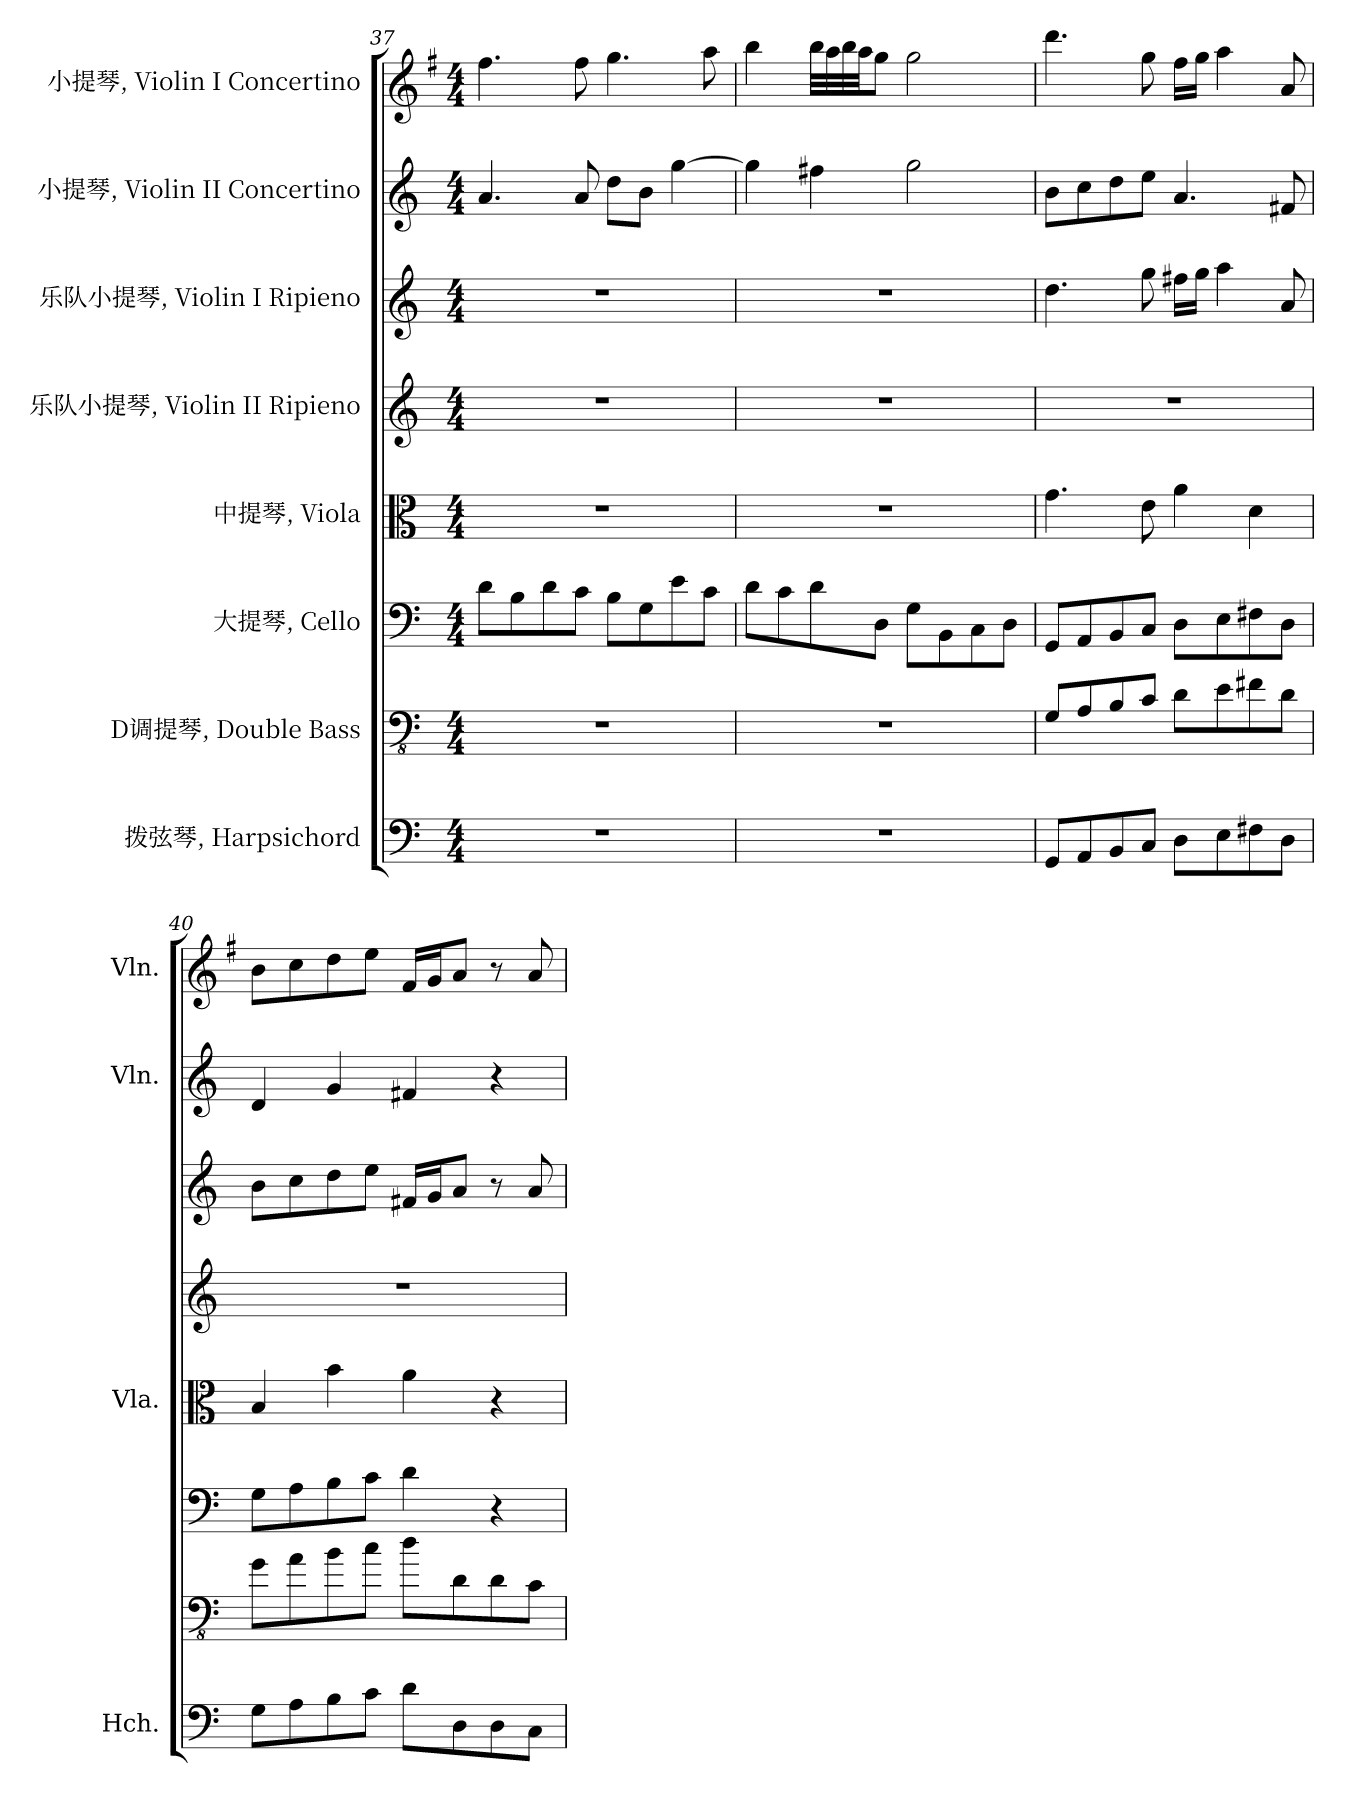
**kern	**kern	**kern	**kern	**kern	**kern	**kern	**kern
*part8	*part7	*part6	*part5	*part4	*part3	*part2	*part1
*staff8	*staff7	*staff6	*staff5	*staff4	*staff3	*staff2	*staff1
*I"拨弦琴, Harpsichord	*I"D调提琴, Double Bass	*I"大提琴, Cello	*I"中提琴, Viola	*I"乐队小提琴, Violin II Ripieno	*I"乐队小提琴, Violin I Ripieno	*I"小提琴, Violin II Concertino	*I"小提琴, Violin I Concertino
*I'Hch.	*	*	*I'Vla.	*	*	*I'Vln.	*I'Vln.
*clefF4	*clefFv4	*clefF4	*clefC3	*clefG2	*clefG2	*clefG2	*clefG2
*	*ITrd7c12	*	*	*	*	*	*
*k[]	*k[]	*k[]	*k[]	*k[]	*k[]	*k[]	*k[f#]
*M4/4	*M4/4	*M4/4	*M4/4	*M4/4	*M4/4	*M4/4	*M4/4
=37	=37	=37	=37	=37	=37	=37	=37
1r	1r	8d\L	1r	1r	1r	4.a/	4.ff#\
.	.	8B\	.	.	.	.	.
.	.	8d\	.	.	.	.	.
.	.	8c\J	.	.	.	8a/	8ff#\
.	.	8B\L	.	.	.	8dd\L	4.gg\
.	.	8G\	.	.	.	8b\J	.
.	.	8e\	.	.	.	[4gg\	.
.	.	8c\J	.	.	.	.	8aa\
!!LO:PB:g=z
=38	=38	=38	=38	=38	=38	=38	=38
1r	1r	8d\L	1r	1r	1r	4gg\]	4bb\
.	.	8c\	.	.	.	.	.
.	.	8d\	.	.	.	4ff#X\	32bb\LLL
.	.	.	.	.	.	.	32aa\
.	.	.	.	.	.	.	32bb\
.	.	.	.	.	.	.	32aa\JJ
.	.	8D\J	.	.	.	.	8gg\J
.	.	8G\L	.	.	.	2gg\	2gg\
.	.	8BB\	.	.	.	.	.
.	.	8C\	.	.	.	.	.
.	.	8D\J	.	.	.	.	.
=39	=39	=39	=39	=39	=39	=39	=39
8GG/L	8GGG/L	8GG/L	4.g\	1r	4.dd\	8b\L	4.ddd\
8AA/	8AAA/	8AA/	.	.	.	8cc\	.
8BB/	8BBB/	8BB/	.	.	.	8dd\	.
8C/J	8CC/J	8C/J	8e\	.	8gg\	8ee\J	8gg\
8D\L	8DD\L	8D\L	4a\	.	16ff#X\LL	4.a/	16ff#\LL
.	.	.	.	.	16gg\JJ	.	16gg\JJ
8E\	8EE\	8E\	.	.	4aa\	.	4aa\
8F#X\	8FF#X\	8F#X\	4d\	.	.	.	.
8D\J	8DD\J	8D\J	.	.	8a/	8f#X/	8a/
=40	=40	=40	=40	=40	=40	=40	=40
8G\L	8GG\L	8G\L	4B/	1r	8b\L	4d/	8b\L
8A\	8AA\	8A\	.	.	8cc\	.	8cc\
8B\	8BB\	8B\	4b\	.	8dd\	4g/	8dd\
8c\J	8C\J	8c\J	.	.	8ee\J	.	8ee\J
8d\L	8D\L	4d\	4a\	.	16f#X/LL	4f#X/	16f#/LL
.	.	.	.	.	16g/J	.	16g/J
8D\	8DD\	.	.	.	8a/J	.	8a/J
8D\	8DD\	4r	4r	.	8r	4r	8r
8C\J	8CC\J	.	.	.	8a/	.	8a/
=	=	=	=	=	=	=	=
*-	*-	*-	*-	*-	*-	*-	*-
